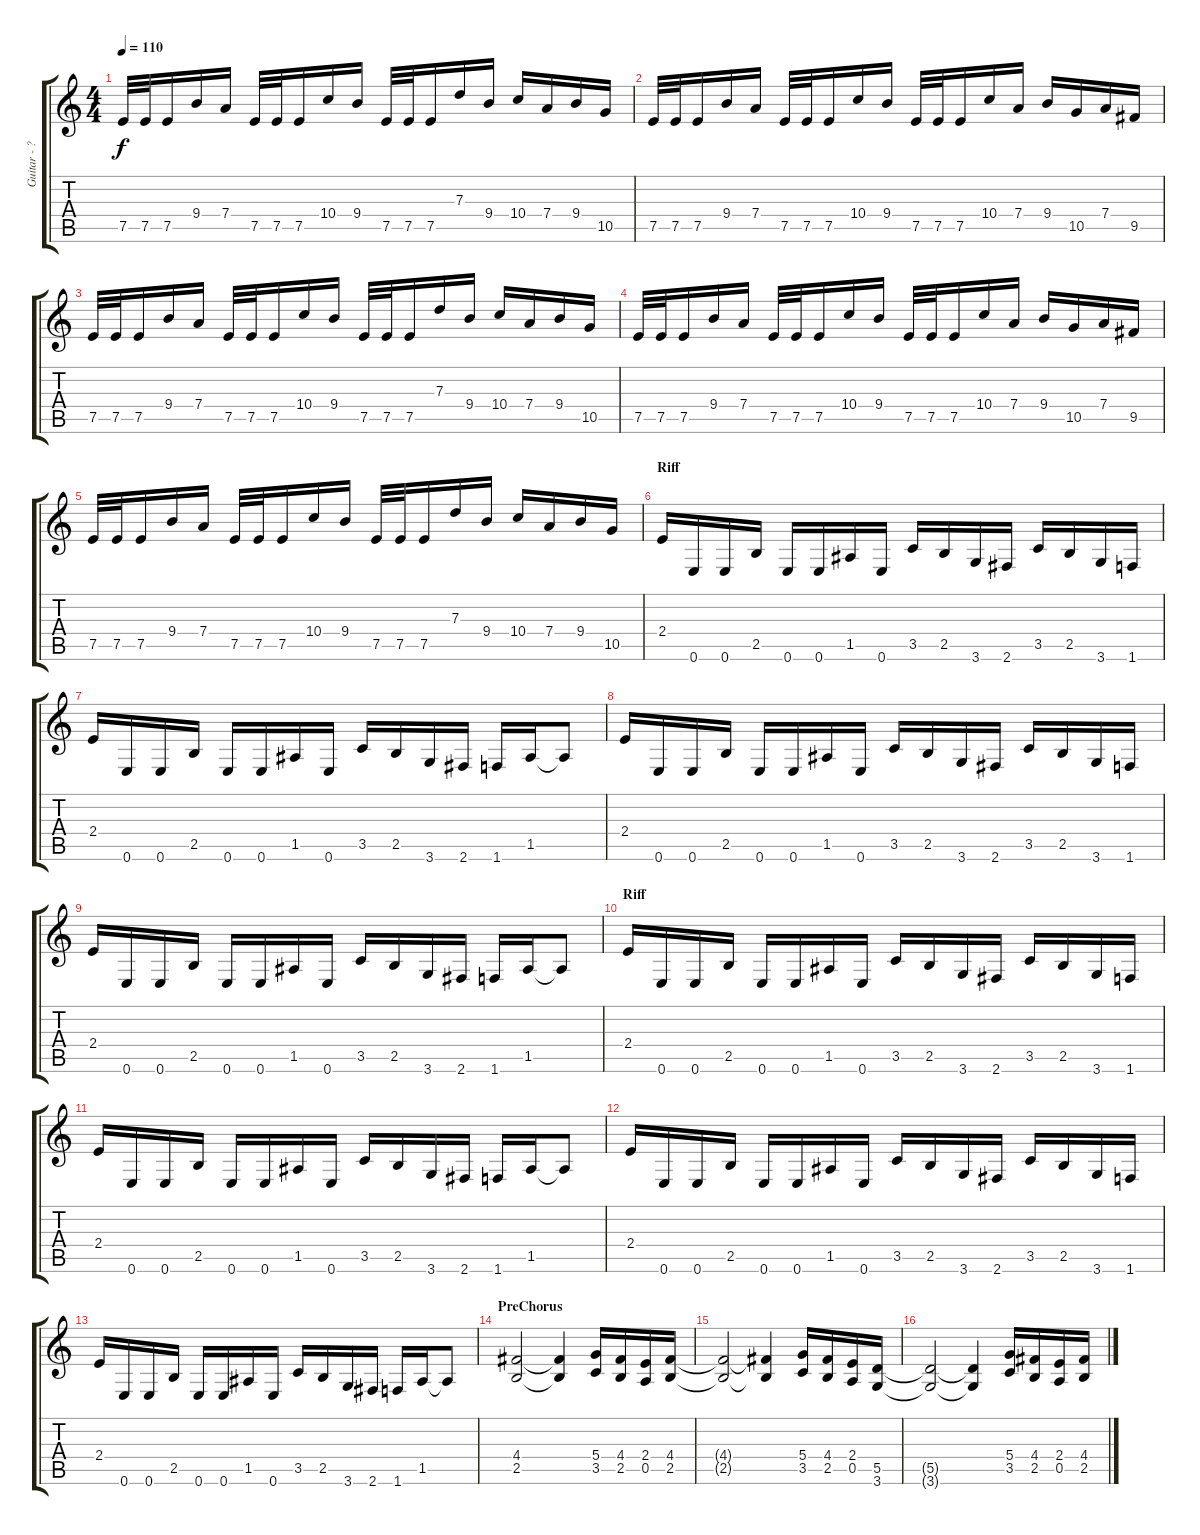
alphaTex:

\track ("Guitar - ???" "Guitar - ?") {instrument distortionguitar}
\staff {score tabs}
\tuning (E4 B3 G3 D3 A2 E2) {hide}
\ts (4 4)
\tempo 110
\clef g2
\ks c
7.5.32{dy f} 7.5.32 7.5.16 9.4.16 7.4.16 7.5.32 7.5.32 7.5.16 10.4.16 9.4.16 7.5.32 7.5.32 7.5.16 7.3.16 9.4.16 10.4.16 7.4.16 9.4.16 10.5.16 |
7.5.32 7.5.32 7.5.16 9.4.16 7.4.16 7.5.32 7.5.32 7.5.16 10.4.16 9.4.16 7.5.32 7.5.32 7.5.16 10.4.16 7.4.16 9.4.16 10.5.16 7.4.16 9.5.16 |
7.5.32 7.5.32 7.5.16 9.4.16 7.4.16 7.5.32 7.5.32 7.5.16 10.4.16 9.4.16 7.5.32 7.5.32 7.5.16 7.3.16 9.4.16 10.4.16 7.4.16 9.4.16 10.5.16 |
7.5.32 7.5.32 7.5.16 9.4.16 7.4.16 7.5.32 7.5.32 7.5.16 10.4.16 9.4.16 7.5.32 7.5.32 7.5.16 10.4.16 7.4.16 9.4.16 10.5.16 7.4.16 9.5.16 |
7.5.32 7.5.32 7.5.16 9.4.16 7.4.16 7.5.32 7.5.32 7.5.16 10.4.16 9.4.16 7.5.32 7.5.32 7.5.16 7.3.16 9.4.16 10.4.16 7.4.16 9.4.16 10.5.16 |
\section ("" "Riff")
2.4.16 0.6.16 0.6.16 2.5.16 0.6.16 0.6.16 1.5.16 0.6.16 3.5.16 2.5.16 3.6.16 2.6.16 3.5.16 2.5.16 3.6.16 1.6.16 |
2.4.16 0.6.16 0.6.16 2.5.16 0.6.16 0.6.16 1.5.16 0.6.16 3.5.16 2.5.16 3.6.16 2.6.16 1.6.16 1.5.16 1.5{t}.8 |
2.4.16 0.6.16 0.6.16 2.5.16 0.6.16 0.6.16 1.5.16 0.6.16 3.5.16 2.5.16 3.6.16 2.6.16 3.5.16 2.5.16 3.6.16 1.6.16 |
2.4.16 0.6.16 0.6.16 2.5.16 0.6.16 0.6.16 1.5.16 0.6.16 3.5.16 2.5.16 3.6.16 2.6.16 1.6.16 1.5.16 1.5{t}.8 |
\section ("" "Riff")
2.4.16 0.6.16 0.6.16 2.5.16 0.6.16 0.6.16 1.5.16 0.6.16 3.5.16 2.5.16 3.6.16 2.6.16 3.5.16 2.5.16 3.6.16 1.6.16 |
2.4.16 0.6.16 0.6.16 2.5.16 0.6.16 0.6.16 1.5.16 0.6.16 3.5.16 2.5.16 3.6.16 2.6.16 1.6.16 1.5.16 1.5{t}.8 |
2.4.16 0.6.16 0.6.16 2.5.16 0.6.16 0.6.16 1.5.16 0.6.16 3.5.16 2.5.16 3.6.16 2.6.16 3.5.16 2.5.16 3.6.16 1.6.16 |
2.4.16 0.6.16 0.6.16 2.5.16 0.6.16 0.6.16 1.5.16 0.6.16 3.5.16 2.5.16 3.6.16 2.6.16 1.6.16 1.5.16 1.5{t}.8 |
\section ("" "PreChorus")
(4.4 2.5).2 (4.4{t} 2.5{t}).4 (5.4 3.5).16 (4.4 2.5).16 (2.4 0.5).16 (4.4 2.5).16 |
(4.4{t} 2.5{t}).2 (4.4{t} 2.5{t}).4 (5.4 3.5).16 (4.4 2.5).16 (2.4 0.5).16 (5.5 3.6).16 |
(5.5{t} 3.6{t}).2 (5.5{t} 3.6{t}).4 (5.4 3.5).16 (4.4 2.5).16 (2.4 0.5).16 (4.4 2.5).16
